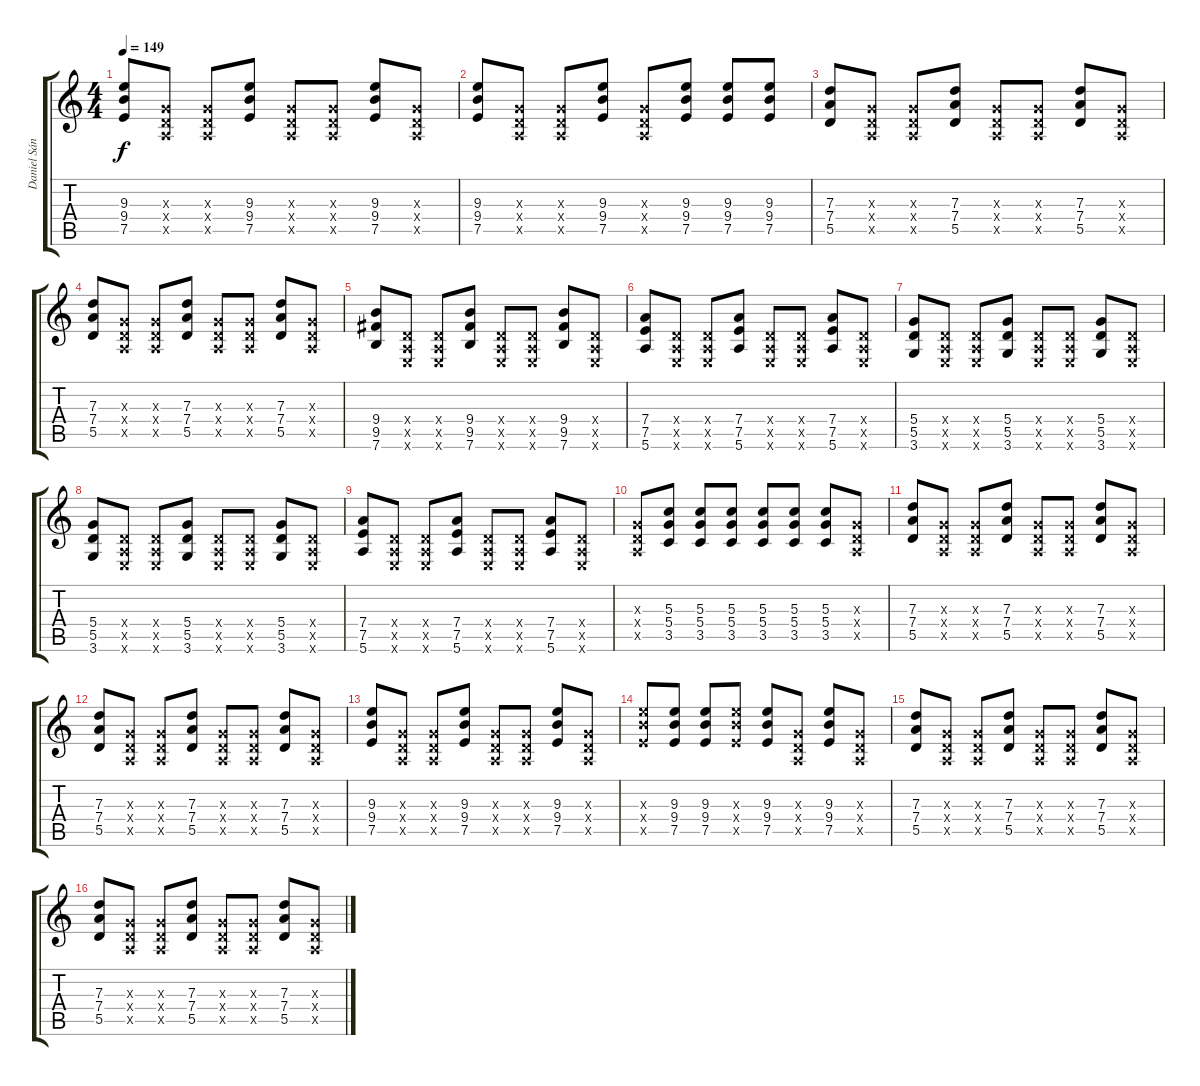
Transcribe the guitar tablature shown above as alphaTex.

\track ("Daniel Sánchez" "Daniel Sán") {instrument overdrivenguitar}
\staff {score tabs}
\tuning (E4 B3 G3 D3 A2 E2) {hide}
\ts (4 4)
\tempo 149
\clef g2
\ks c
(9.3 9.4 7.5).8{dy f} (0.3{x} 0.4{x} 0.5{x}).8 (0.3{x} 0.4{x} 0.5{x}).8 (9.3 9.4 7.5).8 (0.3{x} 0.4{x} 0.5{x}).8 (0.3{x} 0.4{x} 0.5{x}).8 (9.3 9.4 7.5).8 (0.3{x} 0.4{x} 0.5{x}).8 |
(9.3 9.4 7.5).8 (0.3{x} 0.4{x} 0.5{x}).8 (0.3{x} 0.4{x} 0.5{x}).8 (9.3 9.4 7.5).8 (0.3{x} 0.4{x} 0.5{x}).8 (9.3 9.4 7.5).8 (9.3 9.4 7.5).8 (9.3 9.4 7.5).8 |
(7.3 7.4 5.5).8 (0.3{x} 0.4{x} 0.5{x}).8 (0.3{x} 0.4{x} 0.5{x}).8 (7.3 7.4 5.5).8 (0.3{x} 0.4{x} 0.5{x}).8 (0.3{x} 0.4{x} 0.5{x}).8 (7.3 7.4 5.5).8 (0.3{x} 0.4{x} 0.5{x}).8 |
(7.3 7.4 5.5).8 (0.3{x} 0.4{x} 0.5{x}).8 (0.3{x} 0.4{x} 0.5{x}).8 (7.3 7.4 5.5).8 (0.3{x} 0.4{x} 0.5{x}).8 (0.3{x} 0.4{x} 0.5{x}).8 (7.3 7.4 5.5).8 (0.3{x} 0.4{x} 0.5{x}).8 |
(9.4 9.5 7.6).8 (0.4{x} 0.5{x} 0.6{x}).8 (0.4{x} 0.5{x} 0.6{x}).8 (9.4 9.5 7.6).8 (0.4{x} 0.5{x} 0.6{x}).8 (0.4{x} 0.5{x} 0.6{x}).8 (9.4 9.5 7.6).8 (0.4{x} 0.5{x} 0.6{x}).8 |
(7.4 7.5 5.6).8 (0.4{x} 0.5{x} 0.6{x}).8 (0.4{x} 0.5{x} 0.6{x}).8 (7.4 7.5 5.6).8 (0.4{x} 0.5{x} 0.6{x}).8 (0.4{x} 0.5{x} 0.6{x}).8 (7.4 7.5 5.6).8 (0.4{x} 0.5{x} 0.6{x}).8 |
(5.4 5.5 3.6).8 (0.4{x} 0.5{x} 0.6{x}).8 (0.4{x} 0.5{x} 0.6{x}).8 (5.4 5.5 3.6).8 (0.4{x} 0.5{x} 0.6{x}).8 (0.4{x} 0.5{x} 0.6{x}).8 (5.4 5.5 3.6).8 (0.4{x} 0.5{x} 0.6{x}).8 |
(5.4 5.5 3.6).8 (0.4{x} 0.5{x} 0.6{x}).8 (0.4{x} 0.5{x} 0.6{x}).8 (5.4 5.5 3.6).8 (0.4{x} 0.5{x} 0.6{x}).8 (0.4{x} 0.5{x} 0.6{x}).8 (5.4 5.5 3.6).8 (0.4{x} 0.5{x} 0.6{x}).8 |
(7.4 7.5 5.6).8 (0.4{x} 0.5{x} 0.6{x}).8 (0.4{x} 0.5{x} 0.6{x}).8 (7.4 7.5 5.6).8 (0.4{x} 0.5{x} 0.6{x}).8 (0.4{x} 0.5{x} 0.6{x}).8 (7.4 7.5 5.6).8 (0.4{x} 0.5{x} 0.6{x}).8 |
(0.3{x} 0.4{x} 0.5{x}).8 (5.3 5.4 3.5).8 (5.3 5.4 3.5).8 (5.3 5.4 3.5).8 (5.3 5.4 3.5).8 (5.3 5.4 3.5).8 (5.3 5.4 3.5).8 (0.3{x} 0.4{x} 0.5{x}).8 |
(7.3 7.4 5.5).8 (0.3{x} 0.4{x} 0.5{x}).8 (0.3{x} 0.4{x} 0.5{x}).8 (7.3 7.4 5.5).8 (0.3{x} 0.4{x} 0.5{x}).8 (0.3{x} 0.4{x} 0.5{x}).8 (7.3 7.4 5.5).8 (0.3{x} 0.4{x} 0.5{x}).8 |
(7.3 7.4 5.5).8 (0.3{x} 0.4{x} 0.5{x}).8 (0.3{x} 0.4{x} 0.5{x}).8 (7.3 7.4 5.5).8 (0.3{x} 0.4{x} 0.5{x}).8 (0.3{x} 0.4{x} 0.5{x}).8 (7.3 7.4 5.5).8 (0.3{x} 0.4{x} 0.5{x}).8 |
(9.3 9.4 7.5).8 (0.3{x} 0.4{x} 0.5{x}).8 (0.3{x} 0.4{x} 0.5{x}).8 (9.3 9.4 7.5).8 (0.3{x} 0.4{x} 0.5{x}).8 (0.3{x} 0.4{x} 0.5{x}).8 (9.3 9.4 7.5).8 (0.3{x} 0.4{x} 0.5{x}).8 |
(9.3{x} 9.4{x} 7.5{x}).8 (9.3 9.4 7.5).8 (9.3 9.4 7.5).8 (9.3{x} 9.4{x} 7.5{x}).8 (9.3 9.4 7.5).8 (0.3{x} 0.4{x} 0.5{x}).8 (9.3 9.4 7.5).8 (0.3{x} 0.4{x} 0.5{x}).8 |
(7.3 7.4 5.5).8 (0.3{x} 0.4{x} 0.5{x}).8 (0.3{x} 0.4{x} 0.5{x}).8 (7.3 7.4 5.5).8 (0.3{x} 0.4{x} 0.5{x}).8 (0.3{x} 0.4{x} 0.5{x}).8 (7.3 7.4 5.5).8 (0.3{x} 0.4{x} 0.5{x}).8 |
(7.3 7.4 5.5).8 (0.3{x} 0.4{x} 0.5{x}).8 (0.3{x} 0.4{x} 0.5{x}).8 (7.3 7.4 5.5).8 (0.3{x} 0.4{x} 0.5{x}).8 (0.3{x} 0.4{x} 0.5{x}).8 (7.3 7.4 5.5).8 (0.3{x} 0.4{x} 0.5{x}).8
